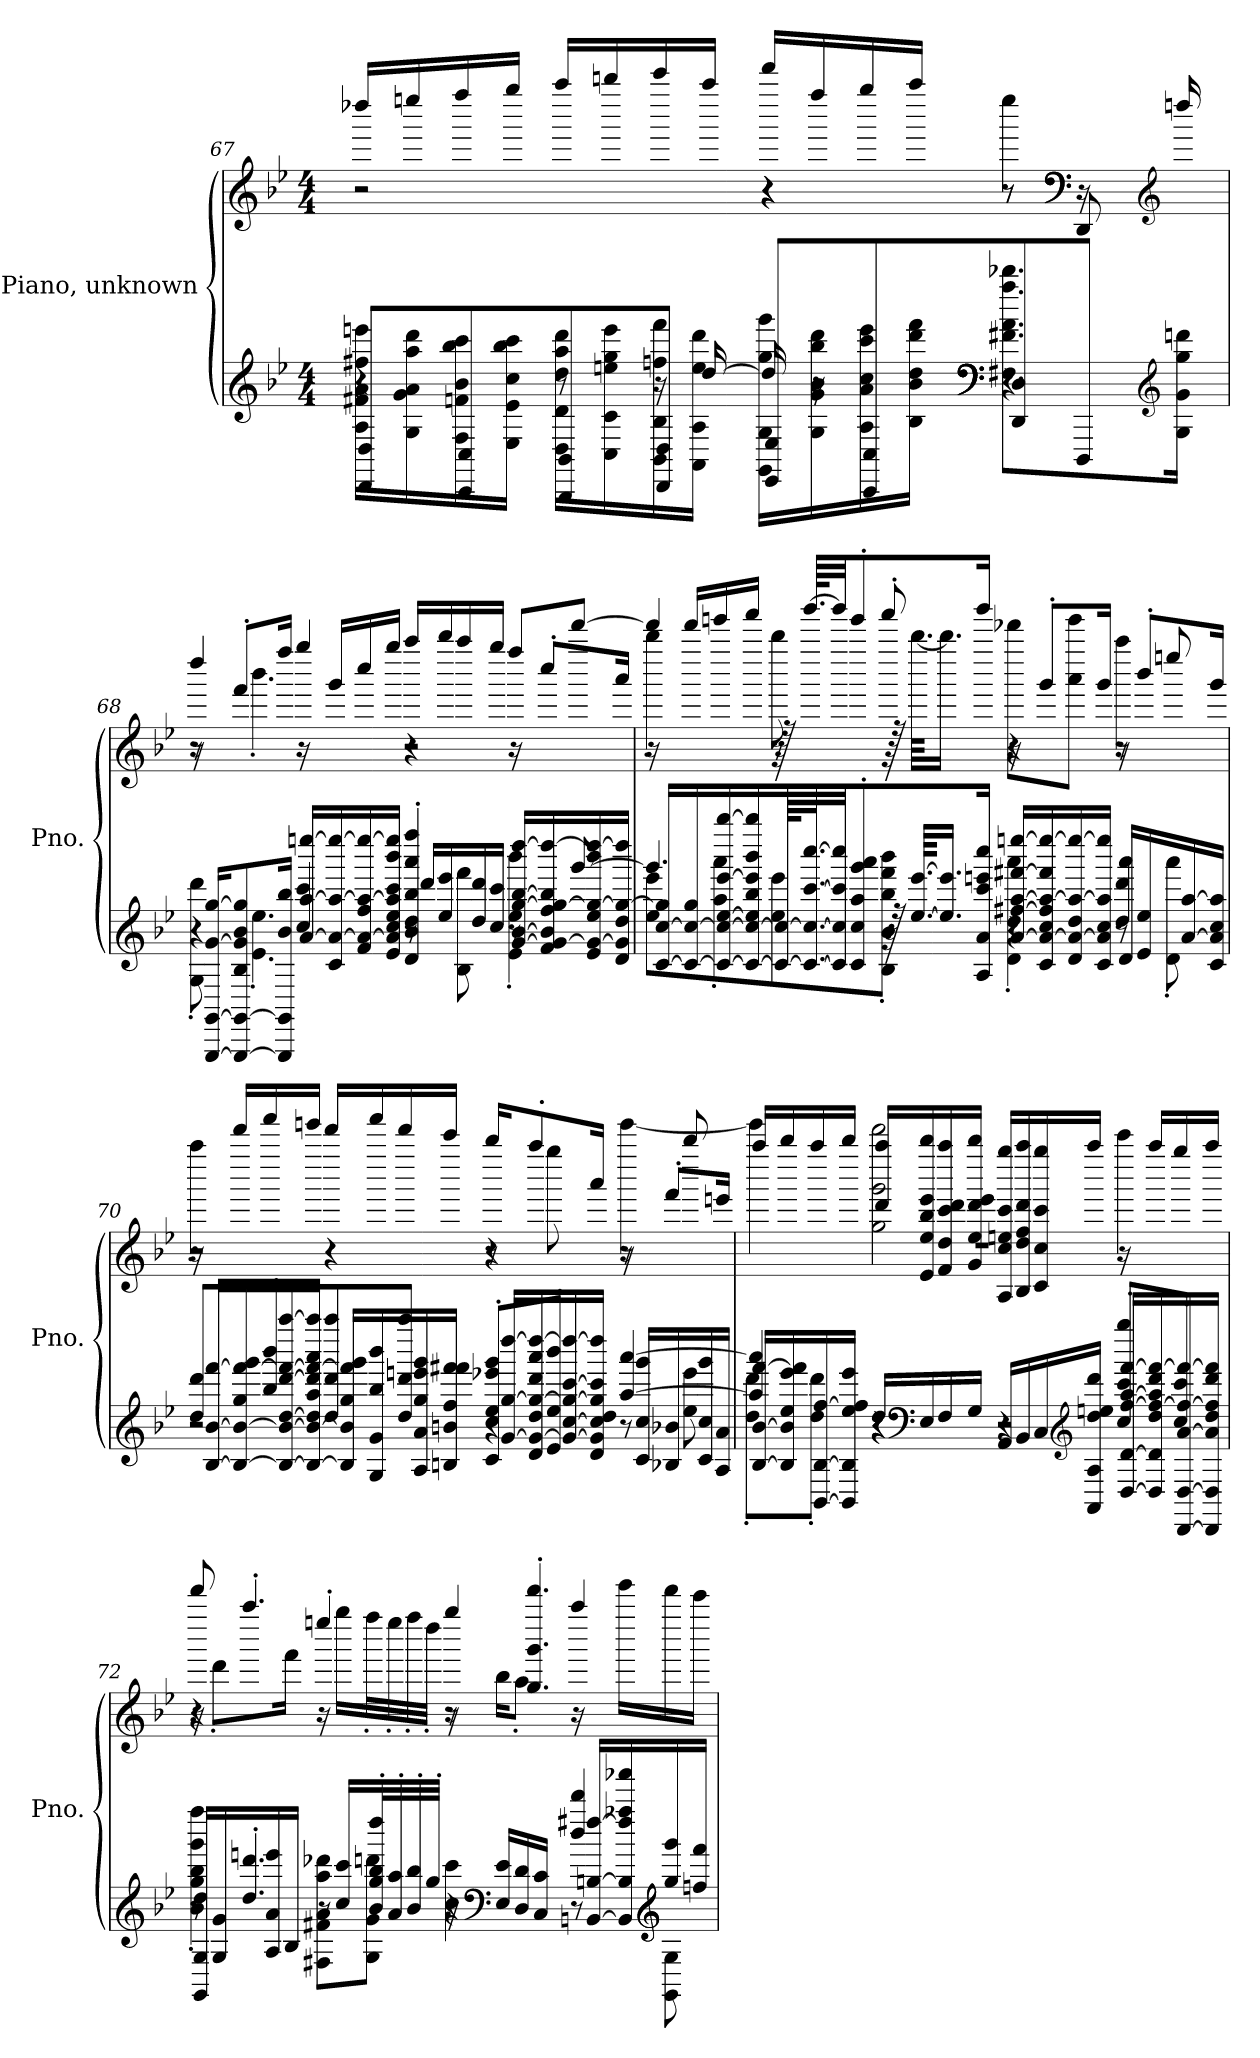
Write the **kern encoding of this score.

**kern	**kern
*part1	*part1
*staff2	*staff1
*I"Piano, unknown	*
*I'Pno.	*
!!LO:LB:g=z
*clefG2	*clefG2
*k[b-e-]	*k[b-e-]
*M4/4	*M4/4
=67	=67
*^	*^
*	*^	*	*^
4r	16A\ 16f#X\ 16a\ 16ff#X\ 16eeen\LL	8DD/ 8D/L	16dddd-X/LL	2r	2r
.	16G\ 16g\ 16a\ 16aa\ 16ddd\	.	16eeeen/	.	.
.	16F\ 16fn\ 16b-\ 16bb-\ 16ccc\	8CC/ 8C/	16ffff/	.	.
.	16E-\ 16e-\ 16cc\ 16bb-\ 16ccc\JJ	.	16gggg/JJ	.	.
8r	16D\ 16d\ 16dd\ 16aa\ 16ddd\LL	8BBB-/ 8BB-/	16aaaa/LL	.	.
.	16C\ 16c\ 16een\ 16gg\ 16eee\	.	16bbbbn/	.	.
16r	16BB-\ 16B-\ 16ffn\ 16fff\	8DD/ 8D/J	16ccccc/	.	.
[16dd/	16AA\ 16A\ 16ee\ 16ddd\JJ	.	16aaaa/JJ	.	.
16dd/]	16GG\ 16G\ 16gg\ 16ggg\LL	8EE-/ 8E-/L	16ddddd/LL	4r	4r
16r	16G\ 16g\ 16b-\ 16bb-\ 16ddd\	.	16ffff/	.	.
8r	16A\ 16a\ 16cc\ 16ccc\ 16eee\	8CC/ 8C/	16gggg/	.	.
.	16B-\ 16b-\ 16dd\ 16ddd\ 16fff\JJ	.	16aaaa/JJ	.	.
*clefF4	*	*	*	*	*
4r	8.F#X\ 8.f#X\ 8.a\ 8.aa\ 8.ddd-X\L	8DD/ 8D/	8r	4eeee\	8r
*	*	*	*clefF4	*	*
.	.	8DDD/J	16r	.	8DD/
*clefG2	*	*	*clefG2	*	*
.	16G\ 16g\ 16gg\ 16dddn\Jk	.	16ddddn/	.	.
!!LO:LB:g=z	!!	!!
=68	=68	=68	=68	=68	=68
4r	8G\' 8ddd\'	[16GGG/ [16GG/ [16g/ [16gg/KL	4dddd/	8r	16r
.	.	8GGG/_ 8GG/_ 8B-/ 8g/] 8b-/ 8gg/]	.	.	8fff'/L
.	4.e-\' 4.ee-\'	.	.	4.bbb-'\	.
.	.	16GGG/] 16GG/] 16b-/ 16bb-/Jk	.	.	16ffff/Jk
4cc/ 4ccc/	.	[16a/ [16aa/ [16eeeen/LL	4gggg/	.	16r
.	.	16c/ 16a/_ 16aa/_ 16eeee/_	.	.	16ggg/LL
.	.	16f/ 16a/_ 16ff/ 16aa/_ 16eeee/_	.	.	16cccc/
.	.	16e-/ 16a/] 16cc/ 16ee-/ 16aa/] 16ccc/ 16bbb-/ 16eeee/]JJ	.	.	16gggg/JJ
4d/' 4b-/' 4dd/' 4bb-/' 4aaa/' 4ffff/'	8r	16ddd/LL	4r	2r	16aaaa/LL
.	.	16ee-/ 16eee-/	.	.	16bbbb-/
.	8B-\ 8fff\	16dd/ 16ddd/	.	.	16aaaa/
.	.	16cc/ 16ccc/JJ	.	.	16gggg/JJ
8r	4e-\' 4ee-\' 4bbb-\'	[16g/ [16b-/ [16gg/ [16bb-/ [16dddd/LL	8ffff/L	.	16r
.	.	16f/ 16g/_ 16b-/] 16ff/ 16gg/_ 16bb-/] 16dddd/_	.	.	8cccc'/L
[8ggg/	.	16e-/ 16g/_ 16ee-/ 16gg/_ 16bbb-/ 16dddd/_	[8ddddd/J	.	.
.	.	16d/ 16g/] 16dd/ 16gg/_ 16dddd/]JJ	.	.	16aaa/Jk
!!LO:PB:g=z	!!	!!
=69	=69	=69	=69	=69	=69
4.ggg/]	8ee-\ 8eee-\L	[16c/ [16cc/ 16gg/]LL	4ddddd/]	4bbbb-'\	16r
.	.	16c/_ 16cc/_ 16gg/	.	.	16ddddd/LL
.	8aa\' 8aaa\'	16c/_ 16cc/_ [16ee-/ [16eee-/ [16bbbb-/	.	.	16eeeeen/
.	.	16c/_ 16cc/_ 16ee-/] 16bb-/ 16eee-/] 16bbb-/ 16bbbb-/]	.	.	16fffff/JJ
.	8ee-\ 8eee-\	128c/_ 128cc/_KLL	8r	8bbbb-\	128r
.	.	64.c/_ 64.cc/_ [64.ccc/ [64.cccc/J	.	.	[64.ggggg/KLLL
.	.	32c/] 32cc/] 32ccc/] 32cccc/]JJ	.	.	32ggggg/JJ]
.	.	8c/' 8cc/' 8aa/' 8ggg/' 8aaa/'	.	.	8eeeee'/
128r	8B-\' 8b-\' 8bb-\' 8fff\' 8bbb-\'J	.	8fffff'/	128r	.
[64.ee-/ [64.eee-/KKLL	.	.	.	[64.bbbb-\KKLL	.
16.ee-/] 16.eee-/]JJ	.	.	.	16.bbbb-\JJ]	.
.	.	16A/ 16a/ 16ccc/ 16eeen/ 16cccc/Jk	.	.	16ggggg/Jk
4r	4d\' 4dd\' 4aaa\'	[16a/ [16ff#X/ [16aa/ [16fff#X/ [16eeeen/LL	4r	8ddddd-X\L	16r
.	.	16c/ 16a/_ 16cc/ 16ff#/] 16aa/_ 16fff#/] 16eeee/_	.	.	8ggg'/L
.	.	16d/ 16a/_ 16dd/ 16aa/_ 16eeee/_	.	8aaa\ 8eeeee\J	.
.	.	16c/ 16a/] 16cc/ 16aa/] 16eeee/]JJ	.	.	16ggg/Jk
4dd/ 4ddd/	8r	16d/ 16aaa/LL	8r	4aaaa\	16r
.	.	16e-/ 16ee-/	.	.	8bbb-'/L
.	8d\' 8aaa\'	[16a/ [16aa/	8eeeen/	.	.
.	.	16c/ 16a/] 16cc/ 16aa/]JJ	.	.	16ggg/Jk
!!LO:LB:g=z	!!	!!
=70	=70	=70	=70	=70	=70
8dd/ 8ddd/L	2r	[16B-/ [16b-/ [16fff/LL	2r	4aaaa'\	16r
.	.	16B-/_ 16b-/_ 16gg/ 16fff/_ 16ggg/	.	.	16ddddd/LL
8bb-/' 8bbb-/'	.	16B-/_ 16b-/_ [16dd/ [16ddd/ 16fff/_ [16aaaa/	.	.	16fffff/
.	.	16B-/_ 16b-/_ 16dd/] 16aa/ 16ddd/] 16fff/_ 16aaa/ 16aaaa/]JJ	.	.	16eeeeen/JJ
8dd/ 8ddd/ 8aaaa/	.	16B-/] 16b-/] 16gg/ 16fff/] 16ggg/LL	.	4r	16ddddd/LL
.	.	16G/ 16g/ 16bb-/ 16bbb-/	.	.	16fffff/
8dd/ 8ddd/ 8aaaa/J	.	16A/ 16a/ 16gg/ 16eeen/ 16ggg/	.	.	16ddddd/
.	.	16Bn/ 16bn/ 16ff/ 16fff/ 16fff#X/JJ	.	.	16ccccc/JJ
8c/' 8cc/' 8ee-/' 8eee-X/' 8ggg/'L	4r	[16g/ [16gg/ [16dddd/LL	4r	8r	16bbbb-/KL
.	.	16d/ 16g/_ 16dd/ 16gg/_ 16ddd/ 16aaa/ 16dddd/_	.	.	8aaaa'/
8e-/' 8ee-/' 8bbb-/'J	.	16g/_ [16cc/ 16gg/_ [16ccc/ 16dddd/_	.	8gggg\	.
.	.	16d/ 16g/] 16cc/] 16dd/ 16gg/] 16ccc/] 16dddd/]JJ	.	.	16aaa/Jk
[4aa/ [4aaa/	8r	16c/ 16cc/ 16ggg/LL	8r	[4eeeee\	16r
.	.	16B-X/ 16b-X/	.	.	8fff'/L
.	8ee-\ 8eee-\	16c/ 16cc/ 16ggg/	8bbbb-/	.	.
.	.	16A/ 16a/JJ	.	.	16eeen/Jk
!!LO:LB:g=z	!!	!!
=71	=71	=71	=71	=71	=71
4aa/] 4aaa/]	8dd\' 8ddd\'L	[16B-/ [16b-/ [16fff/LL	1r	4eeeee\]	16aaaa/LL
.	.	16B-/] 16b-/] 16ee-/ 16eee-/ 16fff/]	.	.	16bbbb-/
.	8dd\' 8ddd\'J	[16BB-/ [16B-/ [16ff/	.	.	16aaaa/
.	.	16BB-/] 16B-/] 16ee-/ 16ff/] 16eee-/JJ	.	.	16bbbb-/JJ
4r	4r	16dd/LL	.	2gg\ 2ggg\ 2ddddd\	16ddd/ 16aaaa/LL
*clefF4	*	*	*	*	*
.	.	16E-/	.	.	16e-/ 16ee-/ 16bb-/ 16eee-/ 16bbbb-/
.	.	16F/	.	.	16f/ 16dd/ 16ccc/ 16ddd/ 16aaaa/
.	.	16G/JJ	.	.	16g/ 16ee-/ 16ddd/ 16eee-/ 16bbbb-/JJ
4r	2r	16AA/LL	.	.	16A/ 16cc/ 16een/ 16ccc/ 16gggg/LL
.	.	16BB-/	.	.	16B-/ 16dd/ 16ff/ 16ddd/ 16aaaa/
.	.	16C/	.	.	16c/ 16cc/ 16ccc/ 16gggg/
*clefG2	*	*	*	*	*
.	.	16AA/ 16A/ 16dd/ 16een/ 16ddd/JJ	.	.	16aaaa/JJ
8cc/' 8ccc/' 8gggg/'L	.	[16D/ [16d/ [16ff/ [16aa/ [16fff/LL	.	4ccccc\	16r
.	.	16D/] 16d/] 16dd/ 16ff/_ 16aa/] 16ddd/ 16fff/_	.	.	16aaaa/LL
8cc/' 8ccc/'J	.	[16DD/ [16D/ [16a/ 16ff/_ 16fff/_	.	.	16gggg/
.	.	16DD/] 16D/] 16a/] 16dd/ 16ff/] 16ddd/ 16fff/]JJ	.	.	16aaaa/JJ
!!LO:LB:g=z	!!	!!
=72	=72	=72	=72	=72	=72
8r	4b-\' 4gg\' 4bb-\' 4ggg\' 4ffff\'	16GG/ 16G/ 16dd/LL	8ddddd/	16r	4r
.	.	16G/ 16g/	.	8ddd'\L	.
4.dd/' 4.ddd/'	.	16A/ 16a/ 16eeen/	4.aaaa'/	.	.
.	.	16B-/JJ	.	16fff\Jk	.
.	8F#X\ 8f#X\ 8a\ 8aa\ 8ddd-X\L	16r	.	16r	4eeeen'/
.	.	16cc/ 16ccc/LL	.	16gggg\LL	.
.	8G\ 8g\ 8dddn\J	32b-/' 32gg/' 32bb-/' 32dddd/'L	.	32ffff'\L	.
.	.	32a/' 32aa/'	.	32eeee'\	.
.	.	32b-/' 32bb-/'	.	32ffff'\	.
.	.	32gg'/JJJ	.	32dddd'\JJJ	.
4r	4cc\ 4ccc\	16r	4gggg/	16r	8r
*clefF4	*	*	*	*	*
.	.	16E-/ 16e-/LL	.	16bb-\KL	.
.	.	16D/ 16d/	.	8aa'\J	4.gg/' 4.ggg/' 4.ddddd/'
.	.	16C/ 16c/JJ	.	.	.
4dd/ 4ddd/	8r	[16BBn/ [16Bn/ [16ff#X/LL	4aaaa/	16r	.
.	.	16BB/] 16B/] 16ff#/] 16aa-X/ 16aaa-X/	.	16eeeee-\LL	.
*clefG2	*	*	*	*	*
.	8GG\ 8G\	16gg/ 16ggg/	.	16ddddd\	.
.	.	16ffn/ 16fff/JJ	.	16ccccc\JJ	.
*v	*v	*v	*	*	*
*	*v	*v	*v
=	=
*-	*-
